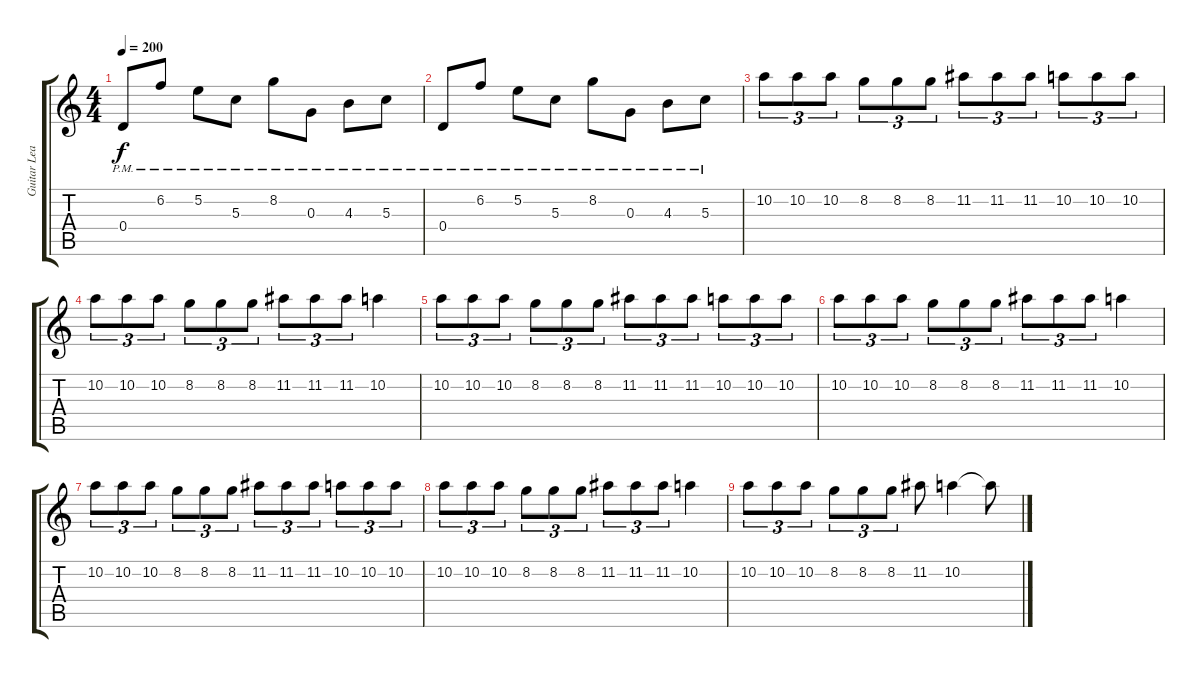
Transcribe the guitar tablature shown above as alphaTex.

\track ("Guitar Lead" "Guitar Lea") {instrument electricguitarmuted}
\staff {score tabs}
\tuning (E4 B3 G3 D3 A2 D2) {hide}
\ts (4 4)
\tempo 200
\clef g2
\ks c
0.4{pm}.8{dy f} 6.2{pm}.8 5.2{pm}.8 5.3{pm}.8 8.2{pm}.8 0.3{pm}.8 4.3{pm}.8 5.3{pm}.8 |
0.4{pm}.8 6.2{pm}.8 5.2{pm}.8 5.3{pm}.8 8.2{pm}.8 0.3{pm}.8 4.3{pm}.8 5.3{pm}.8 |
10.2.8{tu (3 2) balance 8 instrument overdrivenguitar} 10.2.8{tu (3 2)} 10.2.8{tu (3 2)} 8.2.8{tu (3 2)} 8.2.8{tu (3 2)} 8.2.8{tu (3 2)} 11.2.8{tu (3 2)} 11.2.8{tu (3 2)} 11.2.8{tu (3 2)} 10.2.8{tu (3 2)} 10.2.8{tu (3 2)} 10.2.8{tu (3 2)} |
10.2.8{tu (3 2)} 10.2.8{tu (3 2)} 10.2.8{tu (3 2)} 8.2.8{tu (3 2)} 8.2.8{tu (3 2)} 8.2.8{tu (3 2)} 11.2.8{tu (3 2)} 11.2.8{tu (3 2)} 11.2.8{tu (3 2)} 10.2.4 |
10.2.8{tu (3 2)} 10.2.8{tu (3 2)} 10.2.8{tu (3 2)} 8.2.8{tu (3 2)} 8.2.8{tu (3 2)} 8.2.8{tu (3 2)} 11.2.8{tu (3 2)} 11.2.8{tu (3 2)} 11.2.8{tu (3 2)} 10.2.8{tu (3 2)} 10.2.8{tu (3 2)} 10.2.8{tu (3 2)} |
10.2.8{tu (3 2)} 10.2.8{tu (3 2)} 10.2.8{tu (3 2)} 8.2.8{tu (3 2)} 8.2.8{tu (3 2)} 8.2.8{tu (3 2)} 11.2.8{tu (3 2)} 11.2.8{tu (3 2)} 11.2.8{tu (3 2)} 10.2.4 |
10.2.8{tu (3 2)} 10.2.8{tu (3 2)} 10.2.8{tu (3 2)} 8.2.8{tu (3 2)} 8.2.8{tu (3 2)} 8.2.8{tu (3 2)} 11.2.8{tu (3 2)} 11.2.8{tu (3 2)} 11.2.8{tu (3 2)} 10.2.8{tu (3 2)} 10.2.8{tu (3 2)} 10.2.8{tu (3 2)} |
10.2.8{tu (3 2)} 10.2.8{tu (3 2)} 10.2.8{tu (3 2)} 8.2.8{tu (3 2)} 8.2.8{tu (3 2)} 8.2.8{tu (3 2)} 11.2.8{tu (3 2)} 11.2.8{tu (3 2)} 11.2.8{tu (3 2)} 10.2.4 |
10.2.8{tu (3 2)} 10.2.8{tu (3 2)} 10.2.8{tu (3 2)} 8.2.8{tu (3 2)} 8.2.8{tu (3 2)} 8.2.8{tu (3 2)} 11.2.8 10.2.4 10.2{t}.8
